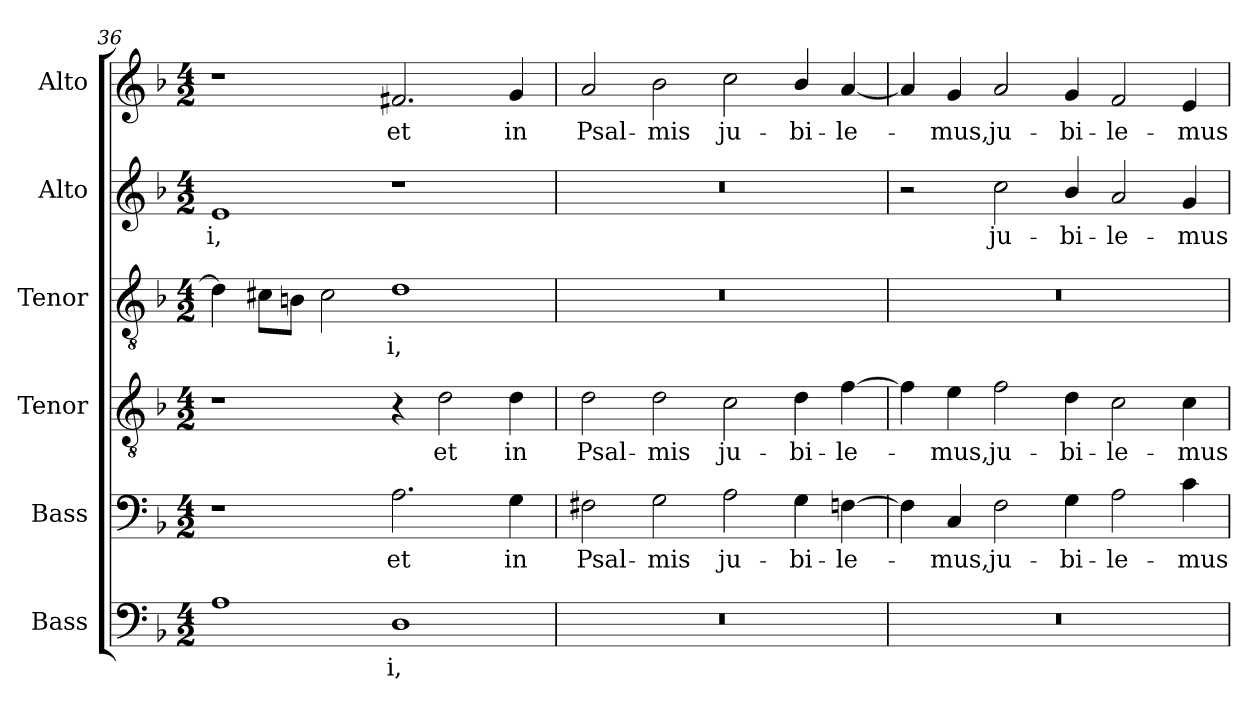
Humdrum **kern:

**kern	**text	**kern	**text	**kern	**text	**kern	**text	**kern	**text	**kern	**text
*part6	*part6	*part5	*part5	*part4	*part4	*part3	*part3	*part2	*part2	*part1	*part1
*staff6	*staff6	*staff5	*staff5	*staff4	*staff4	*staff3	*staff3	*staff2	*staff2	*staff1	*staff1
*I"Bass	*	*I"Bass	*	*I"Tenor	*	*I"Tenor	*	*I"Alto	*	*I"Alto	*
*I'B.	*	*I'B.	*	*I'T.	*	*I'T.	*	*	*	*	*
!!LO:LB:g=z
*clefF4	*	*clefF4	*	*clefGv2	*	*clefGv2	*	*clefG2	*	*clefG2	*
*	*	*	*	*ITrd7c12	*	*ITrd7c12	*	*	*	*	*
*k[b-]	*	*k[b-]	*	*k[b-]	*	*k[b-]	*	*k[b-]	*	*k[b-]	*
*F:	*	*F:	*	*F:	*	*F:	*	*F:	*	*F:	*
*M4/2	*	*M4/2	*	*M4/2	*	*M4/2	*	*M4/2	*	*M4/2	*
=36	=36	=36	=36	=36	=36	=36	=36	=36	=36	=36	=36
!	!	!	!	!	!	!	!	!	!LO:LY:b:color=#000000	!	!
1Ai	.	1r	.	1r	.	4Di\]	.	1ei	-i,	1r	.
.	.	.	.	.	.	8C#Xi\L	.	.	.	.	.
.	.	.	.	.	.	8BBni\J	.	.	.	.	.
.	.	.	.	.	.	2C#i\	.	.	.	.	.
!	!LO:LY:b:color=#000000	!	!	!	!	!	!	!	!	!	!
!	!	!	!LO:LY:b:color=#000000	!	!	!	!	!	!	!	!
!	!	!	!	!	!	!	!LO:LY:b:color=#000000	!	!	!	!
!	!	!	!	!	!	!	!	!	!	!	!LO:LY:b:color=#000000
1Di	-i,	2.Ai\	et	4r	.	1Di	-i,	1r	.	2.f#Xi/	et
!	!	!	!	!	!LO:LY:b:color=#000000	!	!	!	!	!	!
.	.	.	.	2Di\	et	.	.	.	.	.	.
!	!	!	!LO:LY:b:color=#000000	!	!	!	!	!	!	!	!
!	!	!	!	!	!LO:LY:b:color=#000000	!	!	!	!	!	!
!	!	!	!	!	!	!	!	!	!	!	!LO:LY:b:color=#000000
.	.	4Gi\	in	4Di\	in	.	.	.	.	4gi/	in
=37	=37	=37	=37	=37	=37	=37	=37	=37	=37	=37	=37
!LO:N:vis=1	!	!	!	!	!	!	!	!	!	!	!
!	!	!	!LO:LY:b:color=#000000	!	!	!	!	!	!	!	!
!	!	!	!	!	!LO:LY:b:color=#000000	!LO:N:vis=1	!	!LO:N:vis=1	!	!	!
!	!	!	!	!	!	!	!	!	!	!	!LO:LY:b:color=#000000
0r	.	2F#Xi\	Psal-	2Di\	Psal-	0r	.	0r	.	2ai/	Psal-
!	!	!	!LO:LY:b:color=#000000	!	!	!	!	!	!	!	!
!	!	!	!	!	!LO:LY:b:color=#000000	!	!	!	!	!	!
!	!	!	!	!	!	!	!	!	!	!	!LO:LY:b:color=#000000
.	.	2Gi\	-mis	2Di\	-mis	.	.	.	.	2b-i\	-mis
!	!	!	!LO:LY:b:color=#000000	!	!	!	!	!	!	!	!
!	!	!	!	!	!LO:LY:b:color=#000000	!	!	!	!	!	!
!	!	!	!	!	!	!	!	!	!	!	!LO:LY:b:color=#000000
.	.	2Ai\	ju-	2Ci\	ju-	.	.	.	.	2cci\	ju-
!	!	!	!LO:LY:b:color=#000000	!	!	!	!	!	!	!	!
!	!	!	!	!	!LO:LY:b:color=#000000	!	!	!	!	!	!
!	!	!	!	!	!	!	!	!	!	!	!LO:LY:b:color=#000000
.	.	4Gi\	-bi-	4Di\	-bi-	.	.	.	.	4b-i/	-bi-
!	!	!	!LO:LY:b:color=#000000	!	!	!	!	!	!	!	!
!	!	!	!	!	!LO:LY:b:color=#000000	!	!	!	!	!	!
!	!	!	!	!	!	!	!	!	!	!	!LO:LY:b:color=#000000
.	.	[4Fni\	-le-	[4Fi\	-le-	.	.	.	.	[4ai/	-le-
=38	=38	=38	=38	=38	=38	=38	=38	=38	=38	=38	=38
!LO:N:vis=1	!	!	!	!	!	!LO:N:vis=1	!	!	!	!	!
0r	.	4Fi\]	.	4Fi\]	.	0r	.	2r	.	4ai/]	.
!	!	!	!LO:LY:b:color=#000000	!	!	!	!	!	!	!	!
!	!	!	!	!	!LO:LY:b:color=#000000	!	!	!	!	!	!
!	!	!	!	!	!	!	!	!	!	!	!LO:LY:b:color=#000000
.	.	4Ci/	-mus,	4Ei\	-mus,	.	.	.	.	4gi/	-mus,
!	!	!	!LO:LY:b:color=#000000	!	!	!	!	!	!	!	!
!	!	!	!	!	!LO:LY:b:color=#000000	!	!	!	!	!	!
!	!	!	!	!	!	!	!	!	!LO:LY:b:color=#000000	!	!
!	!	!	!	!	!	!	!	!	!	!	!LO:LY:b:color=#000000
.	.	2Fi\	ju-	2Fi\	ju-	.	.	2cci\	ju-	2ai/	ju-
!	!	!	!LO:LY:b:color=#000000	!	!	!	!	!	!	!	!
!	!	!	!	!	!LO:LY:b:color=#000000	!	!	!	!	!	!
!	!	!	!	!	!	!	!	!	!LO:LY:b:color=#000000	!	!
!	!	!	!	!	!	!	!	!	!	!	!LO:LY:b:color=#000000
.	.	4Gi\	-bi-	4Di\	-bi-	.	.	4b-i/	-bi-	4gi/	-bi-
!	!	!	!LO:LY:b:color=#000000	!	!	!	!	!	!	!	!
!	!	!	!	!	!LO:LY:b:color=#000000	!	!	!	!	!	!
!	!	!	!	!	!	!	!	!	!LO:LY:b:color=#000000	!	!
!	!	!	!	!	!	!	!	!	!	!	!LO:LY:b:color=#000000
.	.	2Ai\	-le-	2Ci\	-le-	.	.	2ai/	-le-	2fi/	-le-
!	!	!	!LO:LY:b:color=#000000	!	!	!	!	!	!	!	!
!	!	!	!	!	!LO:LY:b:color=#000000	!	!	!	!	!	!
!	!	!	!	!	!	!	!	!	!LO:LY:b:color=#000000	!	!
!	!	!	!	!	!	!	!	!	!	!	!LO:LY:b:color=#000000
.	.	4ci\	-mus	4Ci\	-mus	.	.	4gi/	-mus	4ei/	-mus
=	=	=	=	=	=	=	=	=	=	=	=
*-	*-	*-	*-	*-	*-	*-	*-	*-	*-	*-	*-
